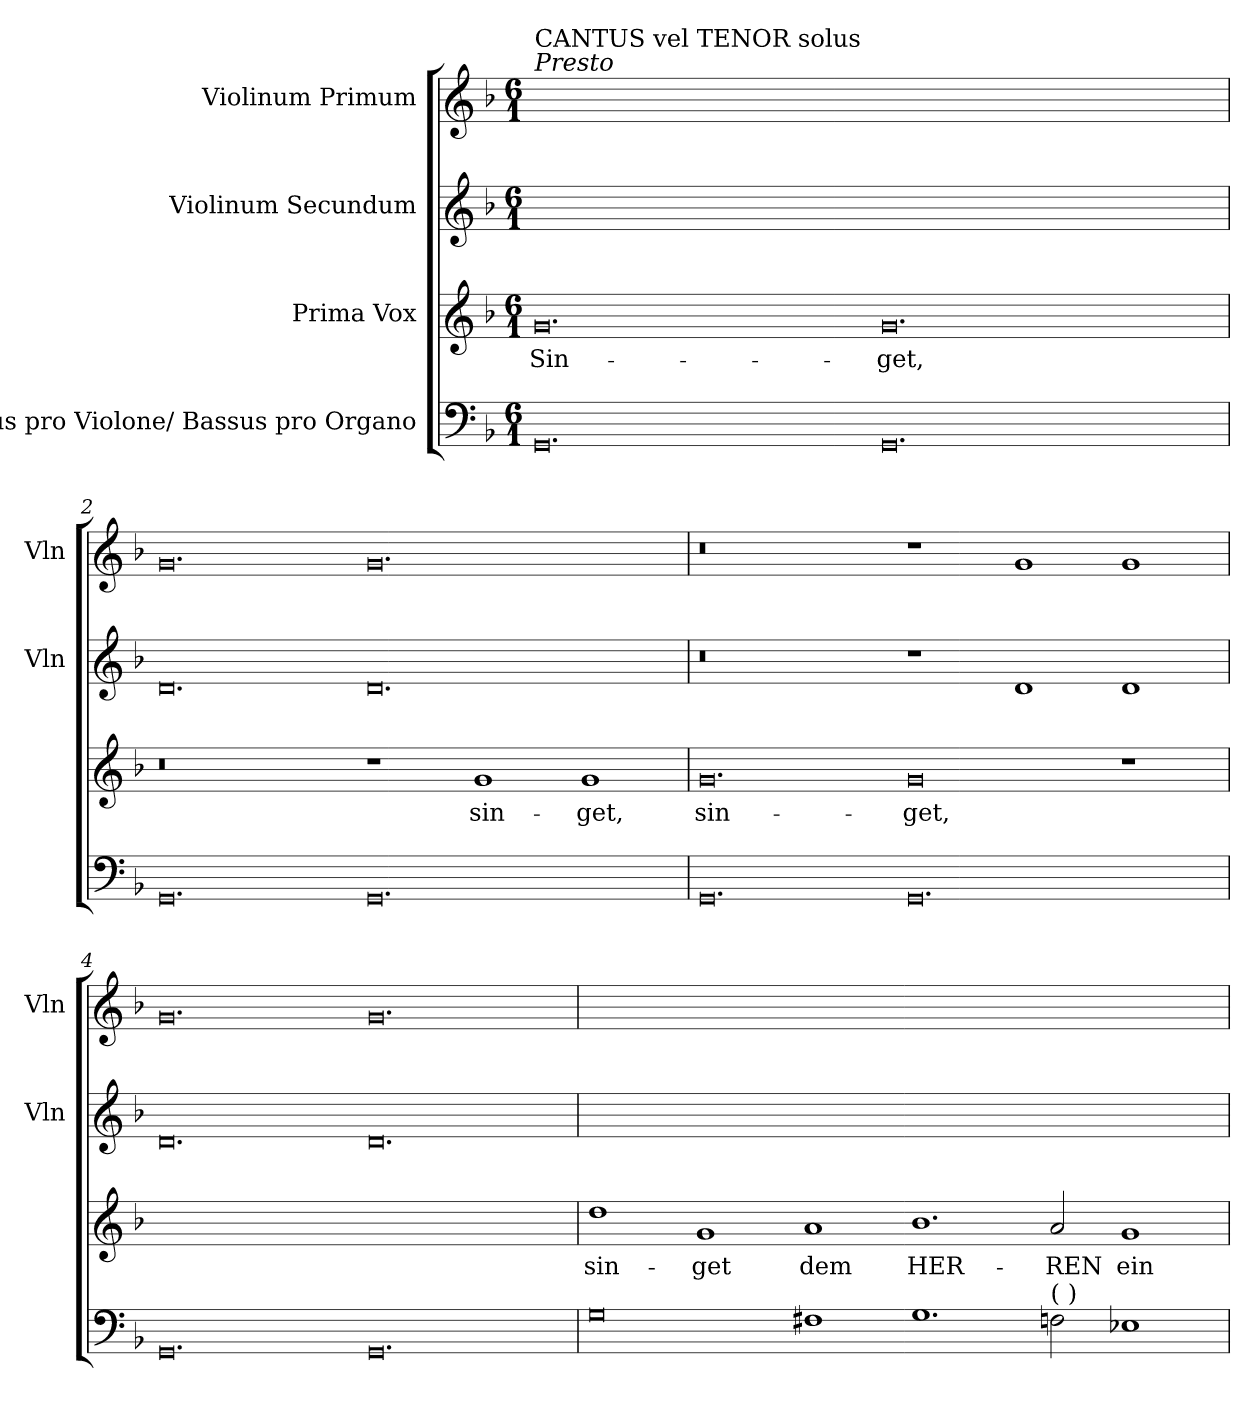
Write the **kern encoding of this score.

**kern	**kern	**text	**kern	**kern
*part4	*part3	*part3	*part2	*part1
*staff4	*staff3	*staff3	*staff2	*staff1
*I"Bassus pro Violone/ Bassus pro Organo	*I"Prima Vox	*	*I"Violinum Secundum	*I"Violinum Primum
*	*	*	*I'Vln	*I'Vln
*clefF4	*clefG2	*	*clefG2	*clefG2
*k[b-]	*k[b-]	*	*k[b-]	*k[b-]
*F:	*F:	*	*F:	*F:
*M6/1	*M6/1	*	*M6/1	*M6/1
=1	=1	=1	=1	=1
!	!	!	!	!LO:TX:a:i:t=Presto
!	!	!	!	!LO:TX:a:t=CANTUS vel TENOR solus
!	!	!LO:LY:b	!	!
0.GG	0.g	Sin-	00.ryy	00.ryy
!	!	!LO:LY:b	!	!
0.GG	0.g	-get,	.	.
=2	=2	=2	=2	=2
0.GG	0.r	.	0.d	0.g
0.GG	1r	.	0.d	0.g
!	!	!LO:LY:b	!	!
.	1g	sin-	.	.
!	!	!LO:LY:b	!	!
.	1g	-get,	.	.
=3	=3	=3	=3	=3
!	!	!LO:LY:b	!	!
0.GG	0.g	sin-	0.r	0.r
!	!	!LO:LY:b	!	!
0.GG	0g	-get,	1r	1r
.	.	.	1d	1g
.	1r	.	1d	1g
=4	=4	=4	=4	=4
0.GG	00.ryy	.	0.d	0.g
0.GG	.	.	0.d	0.g
=5	=5	=5	=5	=5
!	!	!LO:LY:b	!	!
0G	1dd	sin-	00.ryy	00.ryy
!	!	!LO:LY:b	!	!
.	1g	-get	.	.
!	!	!LO:LY:b	!	!
1F#X	1a	dem	.	.
!	!	!LO:LY:b	!	!
1.G	1.b-/	HER-	.	.
!LO:TX:a:t=(  )	!	!	!	!
!	!	!LO:LY:b	!	!
2F	2a	-REN	.	.
!	!	!LO:LY:b	!	!
1E-X	1g	ein	.	.
=	=	=	=	=
*-	*-	*-	*-	*-
